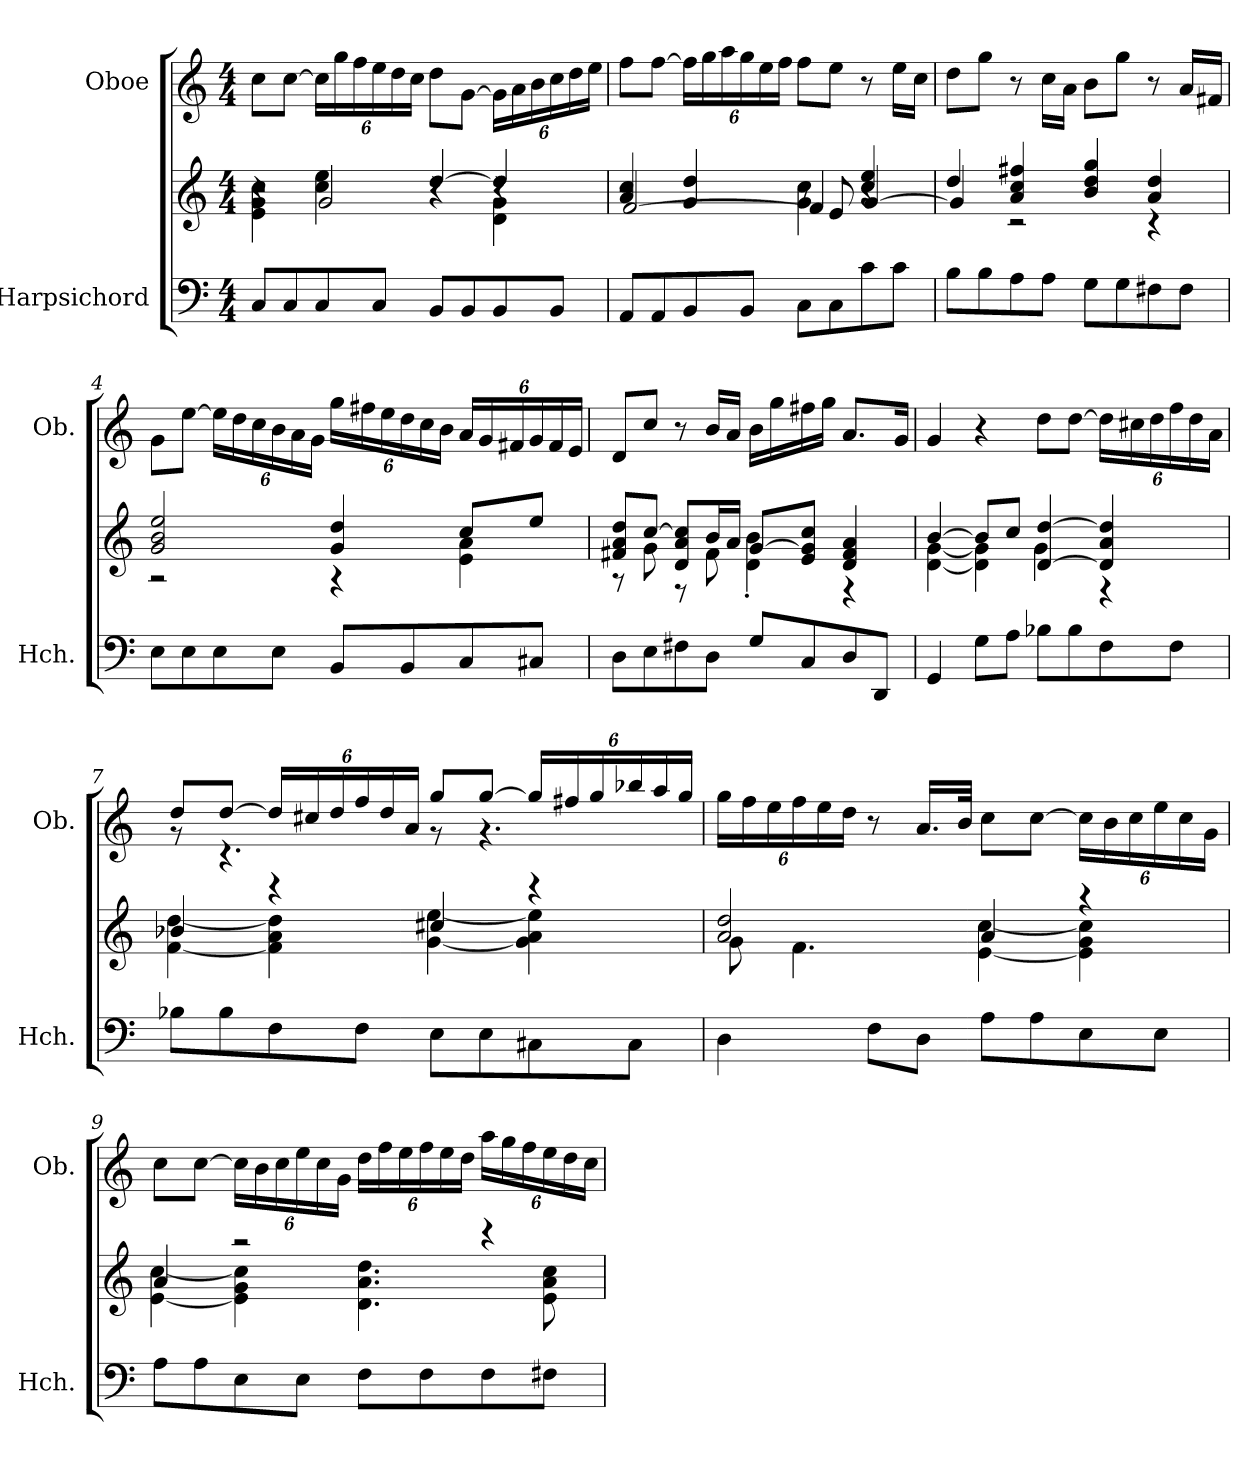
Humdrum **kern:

**kern	**kern	**kern
*part2	*part2	*part1
*staff3	*staff2	*staff1
*I"Harpsichord	*	*I"Oboe
*I'Hch.	*	*I'Ob.
*clefF4	*clefG2	*clefG2
*k[]	*k[]	*k[]
*M4/4	*M4/4	*M4/4
*MM34	*MM34	*MM34
=1	=1	=1
*	*^	*
*	*	*^	*
8C/L	2r	4e\ 4g\ 4cc\	4r	8cc\L
8C/	.	.	.	[8cc\J
*	*	*	*	*Xbrackettup
8C/	.	4cc\ 4ee\	2g/	24cc\LL]
.	.	.	.	24gg\
.	.	.	.	24ff\
8C/J	.	.	.	24ee\
.	.	.	.	24dd\
.	.	.	.	24cc\JJ
8BB/L	[4dd/	4r	.	8dd\L
8BB/	.	.	.	[8g\J
8BB/	4dd/]	4d\ 4g\	4r	24g\LL]
.	.	.	.	24a\
.	.	.	.	24b\
8BB/J	.	.	.	24cc\
.	.	.	.	24dd\
.	.	.	.	24ee\JJ
=2	=2	=2	=2	=2
8AA/L	4a/ 4cc/	2r	[2f/	8ff\L
8AA/	.	.	.	[8ff\J
8BB/	4g/ 4dd/	.	.	24ff\LL]
.	.	.	.	24gg\
.	.	.	.	24aa\
8BB/J	.	.	.	24gg\
.	.	.	.	24ee\
.	.	.	.	24ff\JJ
8C\L	8r	4g\ 4cc\	4f/]	8ff\L
8C\	8e/	.	.	8ee\J
8c\	4cc/ 4ee/	4r	[4g/	8r
8c\J	.	.	.	16ee\LL
.	.	.	.	16cc\JJ
*	*	*v	*v	*
!!LO:LB:g=z
=3	=3	=3	=3
8B\L	4dd/	4g/]	8dd\L
8B\	.	.	8gg\J
8A\	4a/ 4cc/ 4ff#X/	2r	8r
8A\J	.	.	16cc\LL
.	.	.	16a\JJ
8G\L	4b/ 4dd/ 4gg/	.	8b\L
8G\	.	.	8gg\J
8F#X\	4a/ 4dd/	4r	8r
8F#\J	.	.	16a/LL
.	.	.	16f#X/JJ
=4	=4	=4	=4
8E\L	2g/ 2b/ 2ee/	2r	8g\L
8E\	.	.	[8ee\J
8E\	.	.	24ee\LL]
.	.	.	24dd\
.	.	.	24cc\
8E\J	.	.	24b\
.	.	.	24a\
.	.	.	24g\JJ
8BB/L	4g/ 4dd/	4r	24gg\LL
.	.	.	24ff#X\
.	.	.	24ee\
8BB/	.	.	24dd\
.	.	.	24cc\
.	.	.	24b\JJ
8C/	8cc/L	4e\ 4a\	24a/LL
.	.	.	24g/
.	.	.	24f#X/
8C#X/J	8ee/J	.	24g/
.	.	.	24f#/
.	.	.	24e/JJ
!!LO:LB:g=z
=5	=5	=5	=5
8D\L	8f#X/ 8a/ 8dd/L	8r	8d/L
8E\	[8cc/J	8g\	8cc/J
8F#X\	8d/ 8a/ 8cc/]L	8r	8r
8D\J	16b/L	8f#\	16b/LL
.	16a/JJ	.	16a/JJ
8G/L	[8g/L	4d\' 4b\'	16b\LL
.	.	.	16gg\
8C/	8e/ 8g/] 8cc/J	.	16ff#X\
.	.	.	16gg\JJ
8D/	4d/ 4f#/ 4a/	4r	8.a/L
8DD/J	.	.	.
.	.	.	16g/Jk
=6	=6	=6	=6
4GG/	[4b/	[4d\ [4g\	4g/
8G\L	8b/L]	4d\] 4g\]	4r
8A\J	8cc/J	.	.
8B-X\L	[4d/ [4dd/	4g\	8dd\L
8B-\	.	.	[8dd\J
8F\	4d/] 4a/ 4dd/]	4r	24dd\LL]
.	.	.	24cc#X\
.	.	.	24dd\
8F\J	.	.	24ff\
.	.	.	24dd\
.	.	.	24a\JJ
!!LO:PB:g=z
=7	=7	=7	=7
*	*	*	*^
8B-X\L	4b-X/	[4f\ [4dd\	8dd/L	8r
8B-\	.	.	[8dd/J	4.r
8F\	4r	4f\] 4a\ 4dd\]	24dd/LL]	.
.	.	.	24cc#X/	.
.	.	.	24dd/	.
8F\J	.	.	24ff/	.
.	.	.	24dd/	.
.	.	.	24a/JJ	.
8E\L	4cc#X/	[4g\ [4ee\	8gg/L	8r
8E\	.	.	[8gg/J	4.r
8C#X\	4r	4g\] 4a\ 4ee\]	24gg/LL]	.
.	.	.	24ff#X/	.
.	.	.	24gg/	.
8C#\J	.	.	24bb-X/	.
.	.	.	24aa/	.
.	.	.	24gg/JJ	.
*	*	*	*v	*v
=8	=8	=8	=8
4D\	2a/ 2dd/	8g\	24gg\LL
.	.	.	24ff\
.	.	.	24ee\
.	.	4.f\	24ff\
.	.	.	24ee\
.	.	.	24dd\JJ
8F\L	.	.	8r
8D\J	.	.	16.a/LL
.	.	.	32b/JJk
8A\L	4a/	[4e\ [4cc\	8cc\L
8A\	.	.	[8cc\J
8E\	4r	4e\] 4g\ 4cc\]	24cc\LL]
.	.	.	24b\
.	.	.	24cc\
8E\J	.	.	24ee\
.	.	.	24cc\
.	.	.	24g\JJ
!!LO:LB:g=z
=9	=9	=9	=9
8A\L	4a/	[4e\ [4cc\	8cc\L
8A\	.	.	[8cc\J
8E\	2r	4e\] 4g\ 4cc\]	24cc\LL]
.	.	.	24b\
.	.	.	24cc\
8E\J	.	.	24ee\
.	.	.	24cc\
.	.	.	24g\JJ
8F\L	.	4.d\ 4.a\ 4.dd\	24dd\LL
.	.	.	24ff\
.	.	.	24ee\
8F\	.	.	24ff\
.	.	.	24ee\
.	.	.	24dd\JJ
8F\	4r	.	24aa\LL
.	.	.	24gg\
.	.	.	24ff\
8F#X\J	.	8e\ 8a\ 8cc\	24ee\
.	.	.	24dd\
.	.	.	24cc\JJ
*	*v	*v	*
=	=	=
*-	*-	*-
